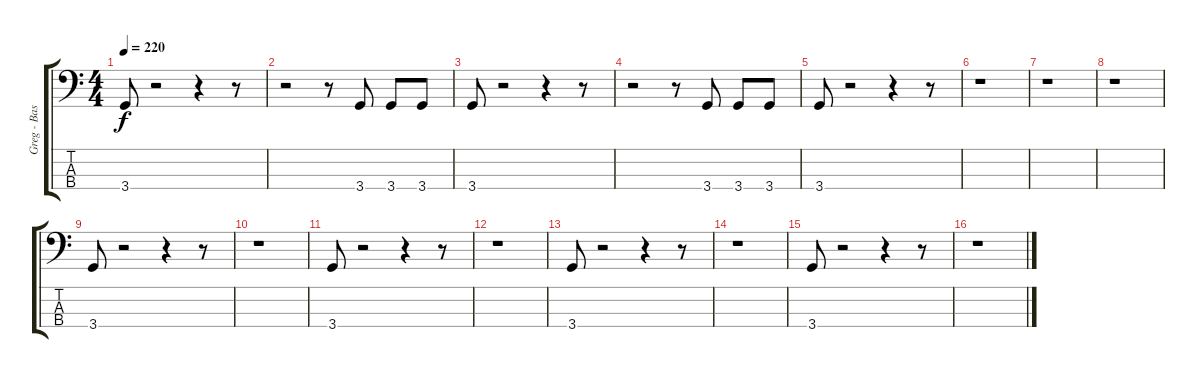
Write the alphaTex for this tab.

\track ("Greg - Bass" "Greg - Bas") {instrument electricbasspick}
\staff {score tabs}
\tuning (G2 D2 A1 E1) {hide}
\ts (4 4)
\tempo 220
\clef f4
\ks c
3.4.8{dy f} r.2 r.4 r.8 |
r.2 r.8 3.4.8 3.4.8 3.4.8 |
3.4.8 r.2 r.4 r.8 |
r.2 r.8 3.4.8 3.4.8 3.4.8 |
3.4.8 r.2 r.4 r.8 |
r.1 |
r.1 |
r.1 |
3.4.8 r.2 r.4 r.8 |
r.1 |
3.4.8 r.2 r.4 r.8 |
r.1 |
3.4.8 r.2 r.4 r.8 |
r.1 |
3.4.8 r.2 r.4 r.8 |
r.1
